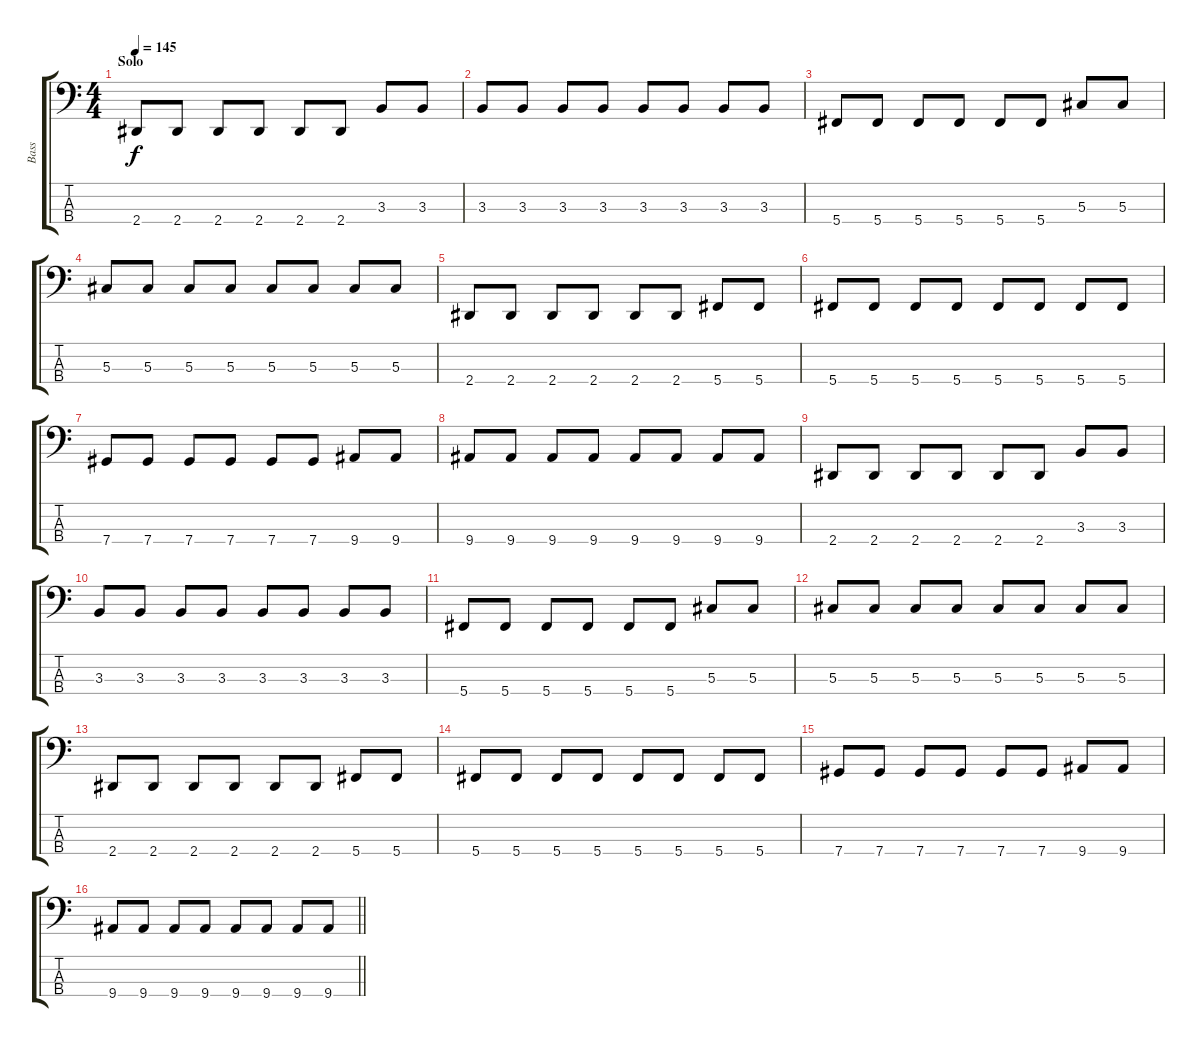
\track ("Bass" "Bass") {instrument electricbassfinger}
\staff {score tabs}
\tuning (Gb2 Db2 Ab1 Db1) {hide}
\ts (4 4)
\section ("" "Solo")
\tempo 145
\clef f4
\ks c
2.4.8{dy f} 2.4.8 2.4.8 2.4.8 2.4.8 2.4.8 3.3.8 3.3.8 |
3.3.8 3.3.8 3.3.8 3.3.8 3.3.8 3.3.8 3.3.8 3.3.8 |
5.4.8 5.4.8 5.4.8 5.4.8 5.4.8 5.4.8 5.3.8 5.3.8 |
5.3.8 5.3.8 5.3.8 5.3.8 5.3.8 5.3.8 5.3.8 5.3.8 |
2.4.8 2.4.8 2.4.8 2.4.8 2.4.8 2.4.8 5.4.8 5.4.8 |
5.4.8 5.4.8 5.4.8 5.4.8 5.4.8 5.4.8 5.4.8 5.4.8 |
7.4.8 7.4.8 7.4.8 7.4.8 7.4.8 7.4.8 9.4.8 9.4.8 |
9.4.8 9.4.8 9.4.8 9.4.8 9.4.8 9.4.8 9.4.8 9.4.8 |
2.4.8 2.4.8 2.4.8 2.4.8 2.4.8 2.4.8 3.3.8 3.3.8 |
3.3.8 3.3.8 3.3.8 3.3.8 3.3.8 3.3.8 3.3.8 3.3.8 |
5.4.8 5.4.8 5.4.8 5.4.8 5.4.8 5.4.8 5.3.8 5.3.8 |
5.3.8 5.3.8 5.3.8 5.3.8 5.3.8 5.3.8 5.3.8 5.3.8 |
2.4.8 2.4.8 2.4.8 2.4.8 2.4.8 2.4.8 5.4.8 5.4.8 |
5.4.8 5.4.8 5.4.8 5.4.8 5.4.8 5.4.8 5.4.8 5.4.8 |
7.4.8 7.4.8 7.4.8 7.4.8 7.4.8 7.4.8 9.4.8 9.4.8 |
\barLineRight lightlight
9.4.8 9.4.8 9.4.8 9.4.8 9.4.8 9.4.8 9.4.8 9.4.8
